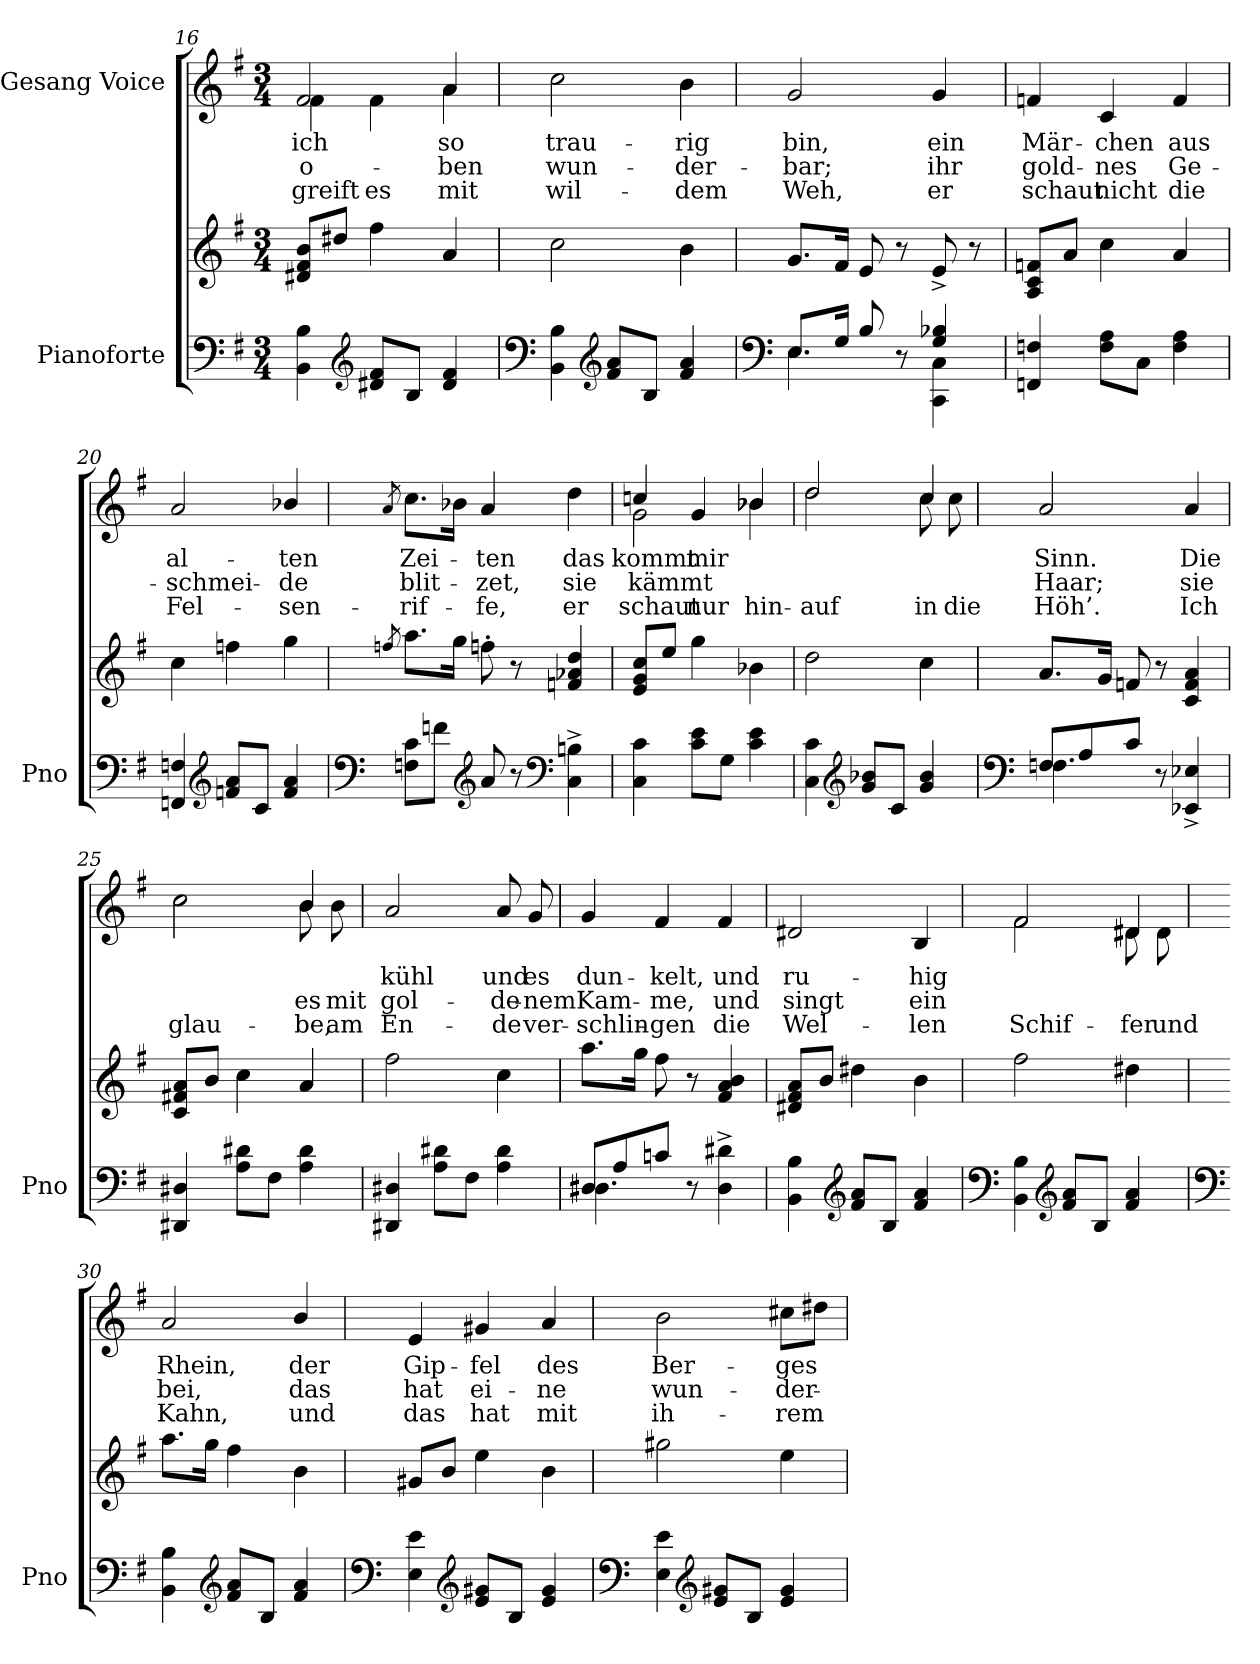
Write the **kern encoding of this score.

**kern	**kern	**kern	**text	**text	**text
*part2	*part2	*part1	*part1	*part1	*part1
*staff3	*staff2	*staff1	*staff1	*staff1	*staff1
*I"Pianoforte	*	*I"Gesang Voice	*	*	*
*I'Pno	*	*	*	*	*
*clefF4	*clefG2	*clefG2	*	*	*
*k[f#]	*k[f#]	*k[f#]	*	*	*
*M3/4	*M3/4	*M3/4	*	*	*
=16	=16	=16	=16	=16	=16
*	*	*^	*	*	*
4BB\ 4B\	8d#X/ 8f#/ 8b/L	2f#/	4f#\	ich	o-	-greift
.	8dd#X/J	.	.	.	.	.
*clefG2	*	*	*	*	*	*
8d#X/ 8f#/L	4ff#\	.	4f#\	.	.	es
8B/J	.	.	.	.	.	.
4d#/ 4f#/	4a/	4a/	4a\	so	-ben	mit
*	*	*v	*v	*	*	*
=17	=17	=17	=17	=17	=17
*clefF4	*	*	*	*	*
4BB\ 4B\	2cc\	2cc\	trau-	wun-	wil-
*clefG2	*	*	*	*	*
8f#/ 8a/L	.	.	.	.	.
8B/J	.	.	.	.	.
4f#/ 4a/	4b\	4b\	-rig	-der-	-dem
=18	=18	=18	=18	=18	=18
*clefF4	*	*	*	*	*
*^	*	*	*	*	*
8.E/L	4.E\	8.g/L	2g/	bin,	-bar;	Weh,
16G/Jk	.	16f#/Jk	.	.	.	.
8B/	.	8e/	.	.	.	.
8r	8ryy	8r	.	.	.	.
4G/ 4B-X/	4CC\ 4C\	8e^>/	4g/	ein	ihr	er
.	.	8r	.	.	.	.
*v	*v	*	*	*	*	*
=19	=19	=19	=19	=19	=19
4FFn/ 4Fn/	8A/ 8c/ 8fn/L	4fn/	Mär-	gold-	schaut
.	8a/J	.	.	.	.
8F\ 8A\L	4cc\	4c/	-chen	-nes	nicht
8C\J	.	.	.	.	.
4F\ 4A\	4a/	4f/	aus	Ge-	die
=20	=20	=20	=20	=20	=20
4FFn/ 4Fn/	4cc\	2a/	al-	-schmei-	Fel-
*clefG2	*	*	*	*	*
8fn/ 8a/L	4ffn\	.	.	.	.
8c/J	.	.	.	.	.
4f/ 4a/	4gg\	4b-X/	-ten	-de	-sen-
=21	=21	=21	=21	=21	=21
*clefF4	*	*	*	*	*
.	8qffn/	8qa/	.	.	.
8Fn\ 8c\L	8.aa\L	8.cc\L	Zei-	blit-	-rif-
8fnj\J	.	.	.	.	.
.	16gg\Jk	16b-X\Jk	.	.	.
*clefG2	*	*	*	*	*
8a/	8ffn'\	4a/	-ten	-zet,	-fe,
8r	8r	.	.	.	.
*clefF4	*	*	*	*	*
4C\^ 4Bn\^	4fnj/ 4a-X/ 4dd/	4dd\	das	sie	er
=22	=22	=22	=22	=22	=22
*	*	*^	*	*	*
4C\ 4c\	8e/ 8g/ 8cc/L	4ccn/	2g\	kommt	kämmt	schaut
.	8ee/J	.	.	.	.	.
8c\ 8e\L	4gg\	4g/	.	mir	.	nur
8G\J	.	.	.	.	.	.
4c\ 4e\	4b-X\	4b-X/	4b-\	.	.	hin-
=23	=23	=23	=23	=23	=23	=23
4C\ 4c\	2dd\	2dd/	2dd\	.	.	-auf
*clefG2	*	*	*	*	*	*
8g/ 8b-X/L	.	.	.	.	.	.
8c/J	.	.	.	.	.	.
4g/ 4b-/	4cc\	4cc/	8cc\	.	.	in
.	.	.	8cc\	.	.	die
*	*	*v	*v	*	*	*
=24	=24	=24	=24	=24	=24
*clefF4	*	*	*	*	*
*	*	*^	*	*	*
!LO:N:head=solid	!	!	!	!	!	!
*^	*	*v	*v	*	*	*
8Fn/L	4.F\	8.a/L	2a/	Sinn.	Haar;	Höh’.
8A/	.	.	.	.	.	.
.	.	16g/Jk	.	.	.	.
8c/J	.	8fn/	.	.	.	.
8r	4.ryy	8r	.	.	.	.
4EE-X/^> 4E-X/^>	.	4c/ 4f/ 4a/	4a/	Die	sie	Ich
*v	*v	*	*	*	*	*
=25	=25	=25	=25	=25	=25
*	*	*^	*	*	*
4DD#X/ 4D#X/	8c/ 8f#X/ 8a/L	2cc\	2cc	.	.	glau-
.	8b/J	.	.	.	.	.
8A\ 8d#X\L	4cc\	.	.	.	.	.
8F#\J	.	.	.	.	.	.
4A\ 4d#\	4a/	4b/	8b\	.	es	-be,
.	.	.	8b\	.	mit	am
*	*	*v	*v	*	*	*
=26	=26	=26	=26	=26	=26
4DD#X/ 4D#X/	2ff#\	2a/	kühl	gol-	En-
8A\ 8d#X\L	.	.	.	.	.
8F#\J	.	.	.	.	.
4A\ 4d#\	4cc\	8a/	und	-de-	-de
.	.	8g/	es	-nem	ver-
=27	=27	=27	=27	=27	=27
!LO:N:head=solid	!	!	!	!	!
*^	*	*	*	*	*
8D#X/L	4.D#\	8.aa\L	4g/	dun-	Kam-	-schlin-
8A/	.	.	.	.	.	.
.	.	16gg\Jk	.	.	.	.
8cn/J	.	8ff#\	4f#/	-kelt,	-me,	-gen
8r	4.ryy	8r	.	.	.	.
4D#\^ 4d#X\^	.	4f#/ 4a/ 4b/	4f#/	und	und	die
*v	*v	*	*	*	*	*
=28	=28	=28	=28	=28	=28
4BB\ 4B\	8d#X/ 8f#/ 8a/L	2d#X/	ru-	singt	Wel-
.	8b/J	.	.	.	.
*clefG2	*	*	*	*	*
8f#/ 8a/L	4dd#X\	.	.	.	.
8B/J	.	.	.	.	.
4f#/ 4a/	4b\	4B/	-hig	ein	-len
=29	=29	=29	=29	=29	=29
*clefF4	*	*	*	*	*
*	*	*^	*	*	*
4BB\ 4B\	2ff#\	2f#/	2f#\	.	.	Schif-
*clefG2	*	*	*	*	*	*
8f#/ 8a/L	.	.	.	.	.	.
8B/J	.	.	.	.	.	.
4f#/ 4a/	4dd#X\	4d#X/	8d#\	.	.	-fer
.	.	.	8d#\	.	.	und
*	*	*v	*v	*	*	*
=30	=30	=30	=30	=30	=30
*clefF4	*	*	*	*	*
4BB\ 4B\	8.aa\L	2a/	Rhein,	-bei,	Kahn,
.	16gg\Jk	.	.	.	.
*clefG2	*	*	*	*	*
8f#/ 8a/L	4ff#\	.	.	.	.
8B/J	.	.	.	.	.
4f#/ 4a/	4b\	4b/	der	das	und
=31	=31	=31	=31	=31	=31
*clefF4	*	*	*	*	*
4E\ 4e\	8g#X/L	4e/	Gip-	hat	das
.	8b/J	.	.	.	.
*clefG2	*	*	*	*	*
8e/ 8g#X/L	4ee\	4g#X/	-fel	ei-	hat
8B/J	.	.	.	.	.
4e/ 4g#/	4b\	4a/	des	-ne	mit
=32	=32	=32	=32	=32	=32
*clefF4	*	*	*	*	*
4E\ 4e\	2gg#X\	2b\	Ber-	wun-	ih-
*clefG2	*	*	*	*	*
8e/ 8g#X/L	.	.	.	.	.
8B/J	.	.	.	.	.
4e/ 4g#/	4ee\	8cc#X\L	-ges	-der-	-rem
.	.	8dd#X\J	.	.	.
=	=	=	=	=	=
*-	*-	*-	*-	*-	*-
